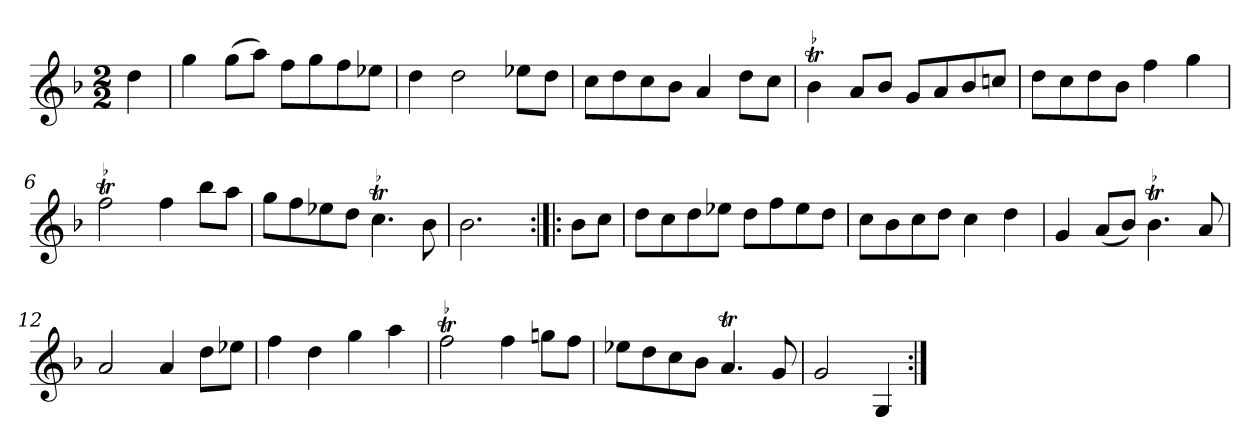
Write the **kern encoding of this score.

**kern
*part1
*staff1
*clefG2
*k[b-]
*G:dor
*M2/2
*MM120
=
4dd
=1
4gg
(8gg\L
8aa\J)
8ff\L
8gg\
8ff\
8ee-X\J
=2
4dd
2dd
8ee-X\L
8dd\J
=3
8cc\L
8dd\
8cc\
8b-\J
4a
8dd\L
8cc\J
=4
!LO:TR:acc=-
4b-t
8a/L
8b-/J
8g/L
8a/
8b-/
8ccn/J
=5
8dd\L
8cc\
8dd\
8b-\J
4ff
4gg
=6
!LO:TR:acc=-
2fft
4ff
8bb-\L
8aa\J
=7
8gg\L
8ff\
8ee-X\
8dd\J
!LO:TR:acc=-
4.cct
8b-
=8
2.b-
=:|!|:
8b-\L
8cc\J
=9
8dd\L
8cc\
8dd\
8ee-X\J
8dd\L
8ff\
8ee-\
8dd\J
=10
8cc\L
8b-\
8cc\
8dd\J
4cc
4dd
=11
4g
(8a/L
8b-/J)
!LO:TR:acc=-
4.b-t
8a
=12
2a
4a
8dd\L
8ee-X\J
=13
4ff
4dd
4gg
4aa
=14
!LO:TR:acc=-
2fft
4ff
8ggn\L
8ff\J
=15
8ee-X\L
8dd\
8cc\
8b-\J
4.at
8g
=16
2g
4G
=:|!
*-
